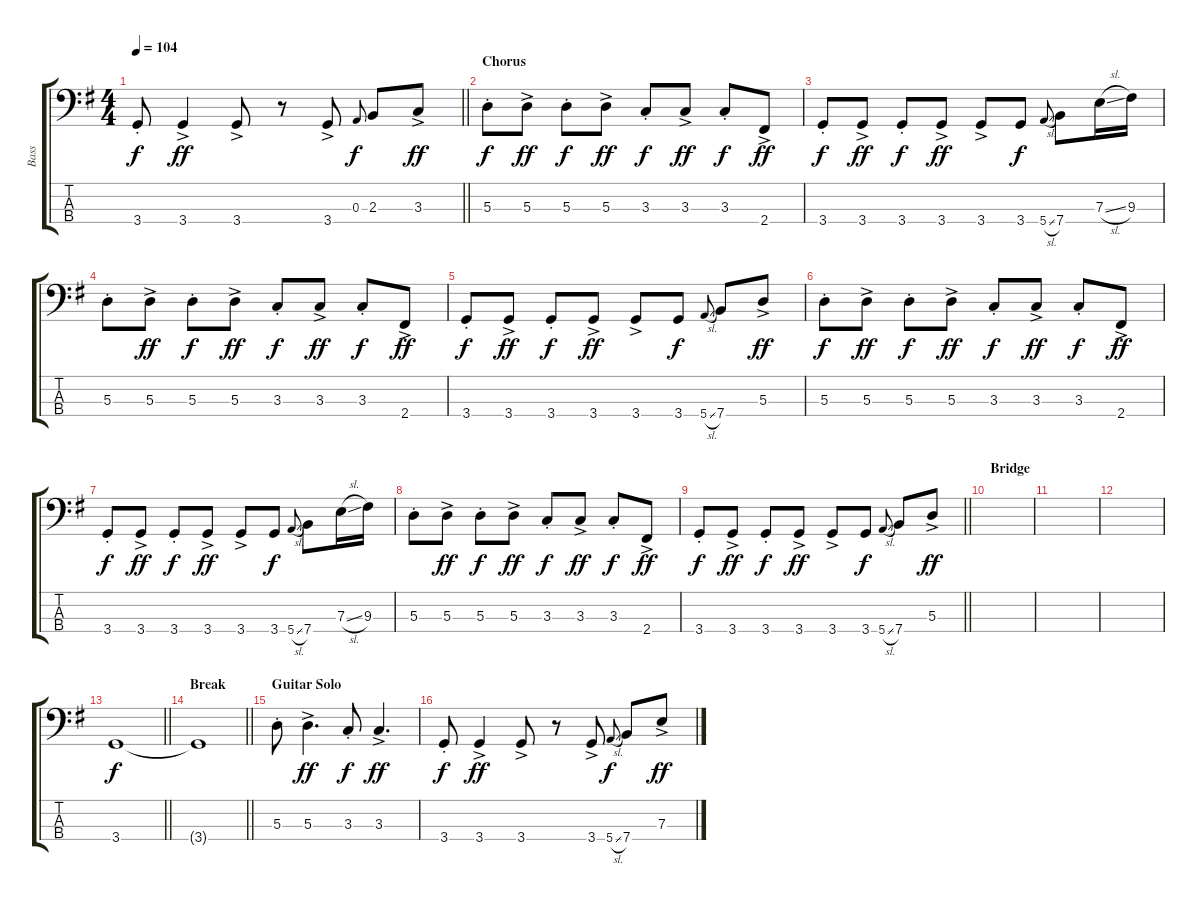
\track ("Bass" "Bass") {instrument electricbassfinger}
\staff {score tabs}
\tuning (G2 D2 A1 E1) {hide}
\ts (4 4)
\tempo 104
\clef f4
\barLineRight lightlight
\ks g
3.4{st}.8{dy f} 3.4{ac}.4{dy ff} 3.4{ac}.8 r.8 3.4{ac}.8 0.3.8{gr onbeat dy f} 2.3.8 3.3{ac}.8{dy ff} |
\section ("" "Chorus")
5.3{st}.8{dy f} 5.3{ac}.8{dy ff} 5.3{st}.8{dy f} 5.3{ac}.8{dy ff} 3.3{st}.8{dy f} 3.3{ac}.8{dy ff} 3.3{st}.8{dy f} 2.4{ac}.8{dy ff} |
3.4{st}.8{dy f} 3.4{ac}.8{dy ff} 3.4{st}.8{dy f} 3.4{ac}.8{dy ff} 3.4{ac}.8 3.4.8{dy f} 5.4{sl}.8{gr onbeat} 7.4.8 7.3{sl}.16 9.3.16 |
5.3{st}.8 5.3{ac}.8{dy ff} 5.3{st}.8{dy f} 5.3{ac}.8{dy ff} 3.3{st}.8{dy f} 3.3{ac}.8{dy ff} 3.3{st}.8{dy f} 2.4{ac}.8{dy ff} |
3.4{st}.8{dy f} 3.4{ac}.8{dy ff} 3.4{st}.8{dy f} 3.4{ac}.8{dy ff} 3.4{ac}.8 3.4.8{dy f} 5.4{sl}.8{gr onbeat} 7.4.8 5.3{ac}.8{dy ff} |
5.3{st}.8{dy f} 5.3{ac}.8{dy ff} 5.3{st}.8{dy f} 5.3{ac}.8{dy ff} 3.3{st}.8{dy f} 3.3{ac}.8{dy ff} 3.3{st}.8{dy f} 2.4{ac}.8{dy ff} |
3.4{st}.8{dy f} 3.4{ac}.8{dy ff} 3.4{st}.8{dy f} 3.4{ac}.8{dy ff} 3.4{ac}.8 3.4.8{dy f} 5.4{sl}.8{gr onbeat} 7.4.8 7.3{sl}.16 9.3.16 |
5.3{st}.8 5.3{ac}.8{dy ff} 5.3{st}.8{dy f} 5.3{ac}.8{dy ff} 3.3{st}.8{dy f} 3.3{ac}.8{dy ff} 3.3{st}.8{dy f} 2.4{ac}.8{dy ff} |
\barLineRight lightlight
3.4{st}.8{dy f} 3.4{ac}.8{dy ff} 3.4{st}.8{dy f} 3.4{ac}.8{dy ff} 3.4{ac}.8 3.4.8{dy f} 5.4{sl}.8{gr onbeat} 7.4.8 5.3{ac}.8{dy ff} |
\section ("" "Bridge")
|
|
|
\barLineRight lightlight
3.4.1{dy f} |
\section ("" "Break")
\barLineRight lightlight
3.4{t}.1 |
\section ("" "Guitar Solo")
5.3{st}.8 5.3{ac}.4{d dy ff} 3.3{st}.8{dy f} 3.3{ac}.4{d dy ff} |
3.4{st}.8{dy f} 3.4{ac}.4{dy ff} 3.4{ac}.8 r.8 3.4{ac}.8 5.4{sl}.8{gr onbeat dy f} 7.4.8 7.3{ac}.8{dy ff}
